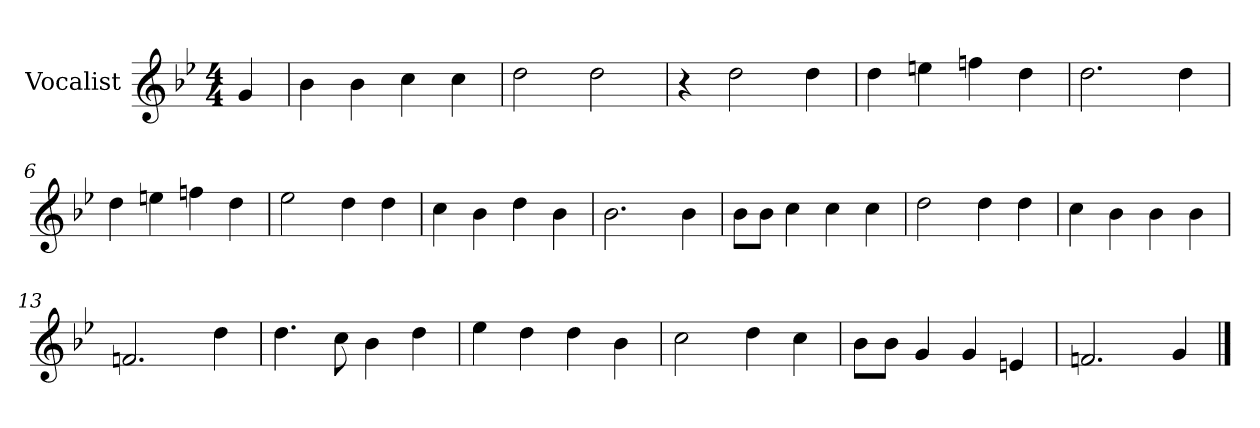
**kern
*part1
*staff1
*I"Vocalist
*k[b-e-]
*g:
*M4/4
=
4g
=1
4b-
4b-
4cc
4cc
=2
2dd
2dd
=3
4r
2dd
4dd
=4
4dd
4een
4ffn
4dd
=5
2.dd
4dd
=6
4dd
4een
4ffn
4dd
=7
2ee-
4dd
4dd
=8
4cc
4b-
4dd
4b-
=9
2.b-
4b-
=10
8b-L
8b-J
4cc
4cc
4cc
=11
2dd
4dd
4dd
=12
4cc
4b-
4b-
4b-
=13
2.fn
4dd
=14
4.dd
8cc
4b-
4dd
=15
4ee-
4dd
4dd
4b-
=16
2cc
4dd
4cc
=17
8b-L
8b-J
4g
4g
4en
=18
2.fn
4g
==
*-
